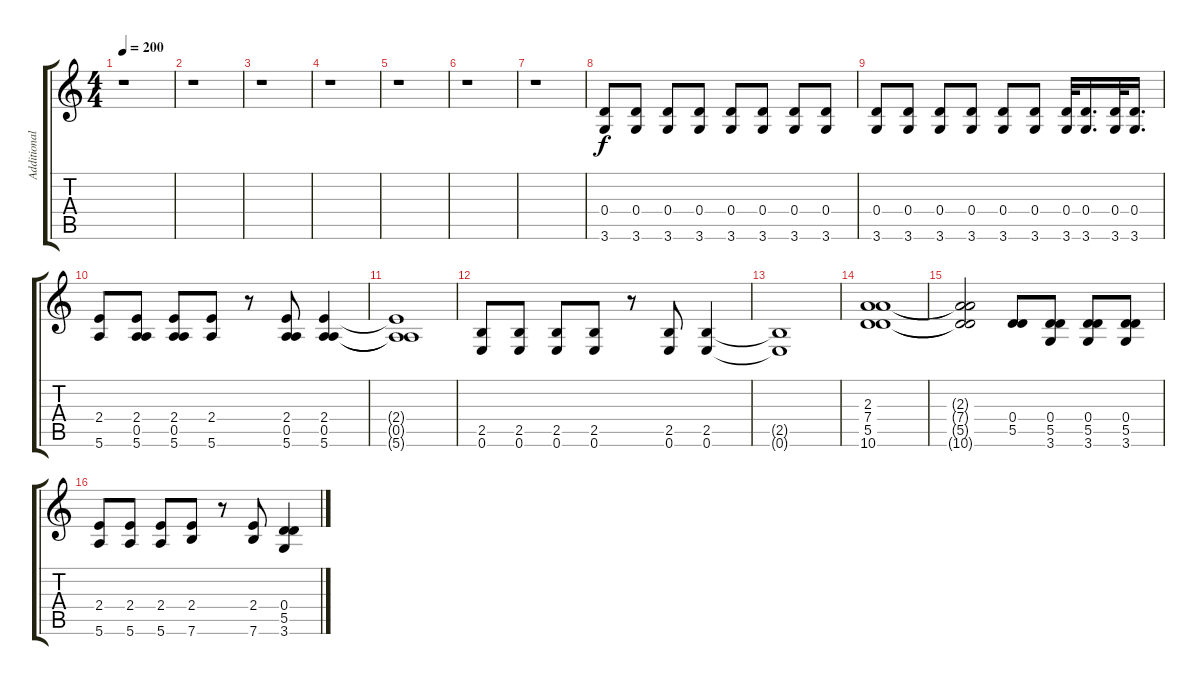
\track ("Additional Guitar2" "Additional") {instrument overdrivenguitar}
\staff {score tabs}
\tuning (E4 B3 G3 D3 A2 E2) {hide}
\ts (4 4)
\tempo 200
\clef g2
\ks c
r.1{dy f} |
r.1 |
r.1 |
r.1 |
r.1 |
r.1 |
r.1 |
(0.4 3.6).8 (0.4 3.6).8 (0.4 3.6).8 (0.4 3.6).8 (0.4 3.6).8 (0.4 3.6).8 (0.4 3.6).8 (0.4 3.6).8 |
(0.4 3.6).8 (0.4 3.6).8 (0.4 3.6).8 (0.4 3.6).8 (0.4 3.6).8 (0.4 3.6).8 (0.4 3.6).32 (0.4 3.6).16{d} (0.4 3.6).32 (0.4 3.6).16{d} |
(2.4 5.6).8 (2.4 0.5 5.6).8 (2.4 0.5 5.6).8 (2.4 5.6).8 r.8 (2.4 0.5 5.6).8 (2.4 0.5 5.6).4 |
(2.4{t} 0.5{t} 5.6{t}).1 |
(2.5 0.6).8 (2.5 0.6).8 (2.5 0.6).8 (2.5 0.6).8 r.8 (2.5 0.6).8 (2.5 0.6).4 |
(2.5{t} 0.6{t}).1 |
(2.3 7.4 5.5 10.6).1 |
(2.3{t} 7.4{t} 5.5{t} 10.6{t}).2 (0.4 5.5).8 (0.4 5.5 3.6).8 (0.4 5.5 3.6).8 (0.4 5.5 3.6).8 |
(2.4 5.6).8 (2.4 5.6).8 (2.4 5.6).8 (2.4 7.6).8 r.8 (2.4 7.6).8 (0.4 5.5 3.6).4
